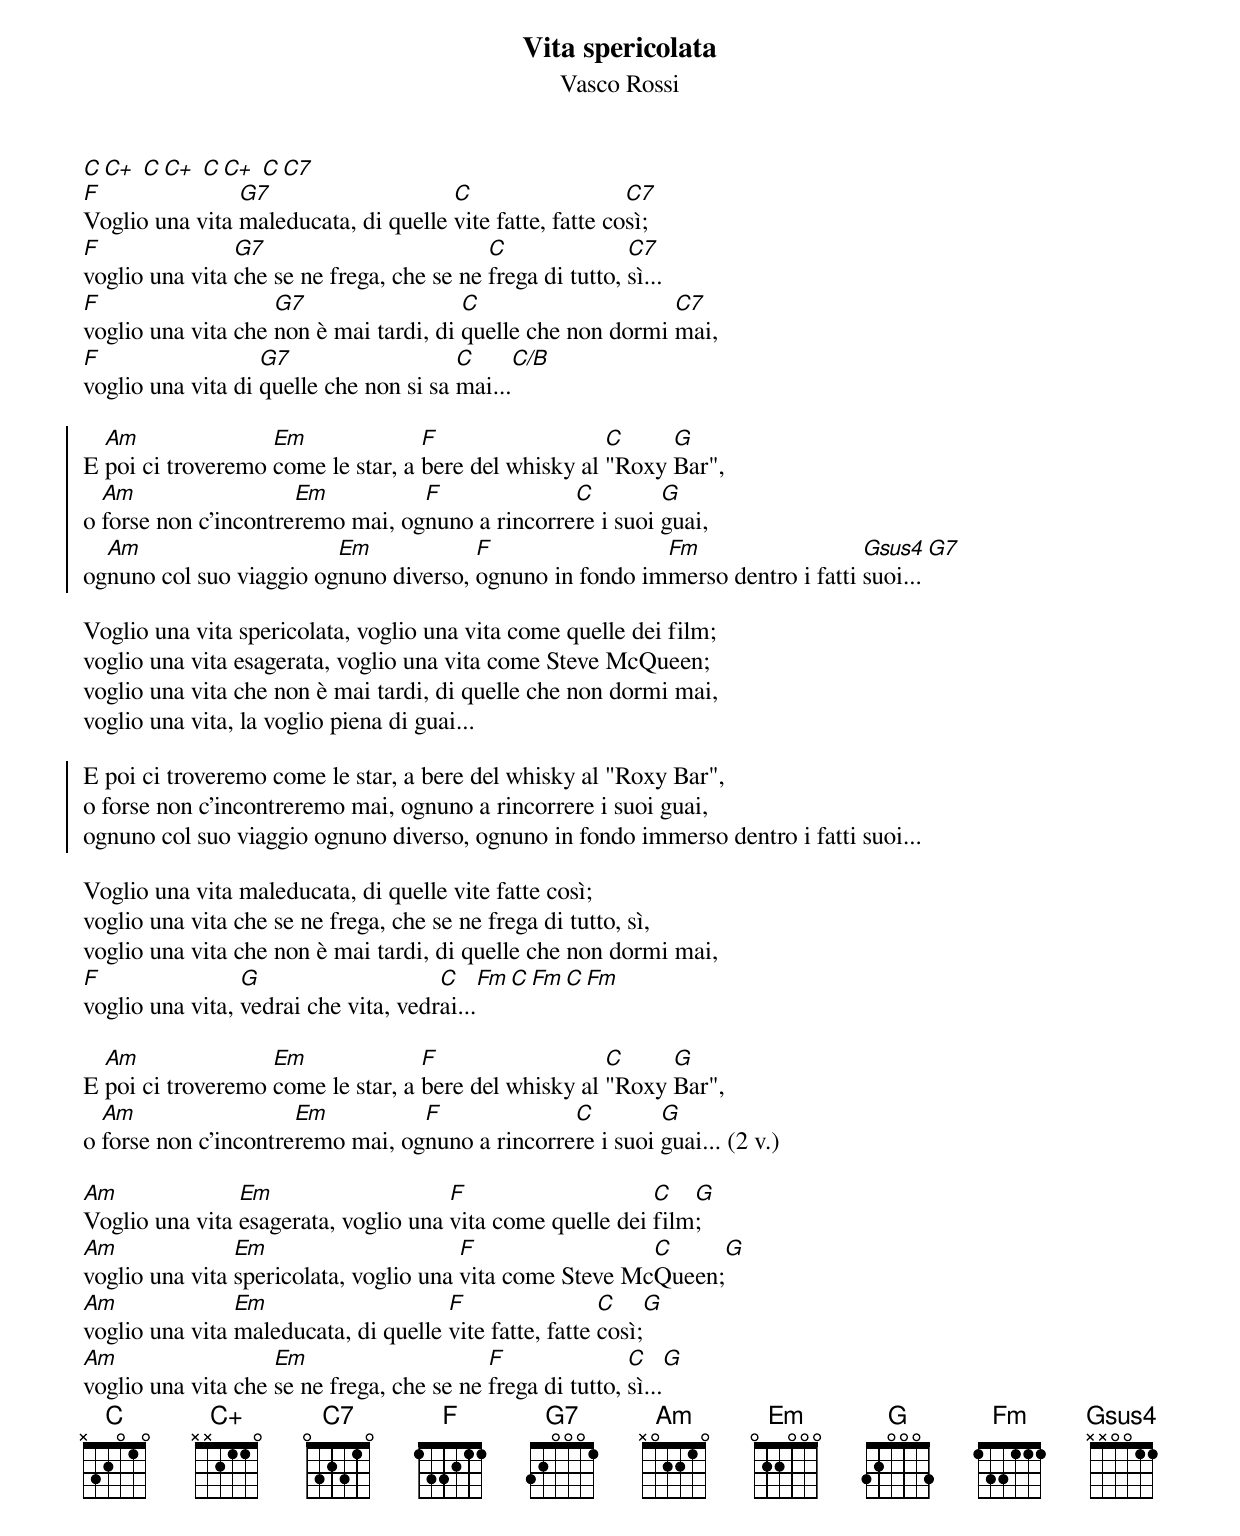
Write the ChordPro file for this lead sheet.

{title: Vita spericolata}
{subtitle: Vasco Rossi}

[C][C+] [C][C+] [C][C+] [C][C7]
[F]Voglio una vita [G7]maleducata, di quelle [C]vite fatte, fatte co[C7]sì;
[F]voglio una vita [G7]che se ne frega, che se ne [C]frega di tutto, [C7]sì...
[F]voglio una vita che [G7]non è mai tardi, di [C]quelle che non dormi [C7]mai,
[F]voglio una vita di [G7]quelle che non si sa [C]mai...[C/B]

{soc}
E [Am]poi ci troveremo [Em]come le star, a [F]bere del whisky al [C]"Roxy [G]Bar",
o [Am]forse non c'incontre[Em]remo mai, og[F]nuno a rincorre[C]re i suoi [G]guai,
og[Am]nuno col suo viaggio og[Em]nuno diverso, [F]ognuno in fondo im[Fm]merso dentro i fatti [Gsus4]suoi...[G7]
{eoc}

Voglio una vita spericolata, voglio una vita come quelle dei film;
voglio una vita esagerata, voglio una vita come Steve McQueen;
voglio una vita che non è mai tardi, di quelle che non dormi mai,
voglio una vita, la voglio piena di guai...

{soc}
E poi ci troveremo come le star, a bere del whisky al "Roxy Bar",
o forse non c'incontreremo mai, ognuno a rincorrere i suoi guai,
ognuno col suo viaggio ognuno diverso, ognuno in fondo immerso dentro i fatti suoi...
{eoc}

Voglio una vita maleducata, di quelle vite fatte così;
voglio una vita che se ne frega, che se ne frega di tutto, sì,
voglio una vita che non è mai tardi, di quelle che non dormi mai,
[F]voglio una vita, [G]vedrai che vita, vedr[C]ai...[Fm][C][Fm][C][Fm]

E [Am]poi ci troveremo [Em]come le star, a [F]bere del whisky al [C]"Roxy [G]Bar",
o [Am]forse non c'incontre[Em]remo mai, og[F]nuno a rincorre[C]re i suoi [G]guai... (2 v.)

[Am]Voglio una vita [Em]esagerata, voglio una [F]vita come quelle dei [C]film[G];
[Am]voglio una vita [Em]spericolata, voglio una [F]vita come Steve Mc[C]Queen;[G]
[Am]voglio una vita [Em]maleducata, di quelle [F]vite fatte, fatte [C]così;[G]
[Am]voglio una vita che [Em]se ne frega, che se ne [F]frega di tutto, [C]sì...[G]
